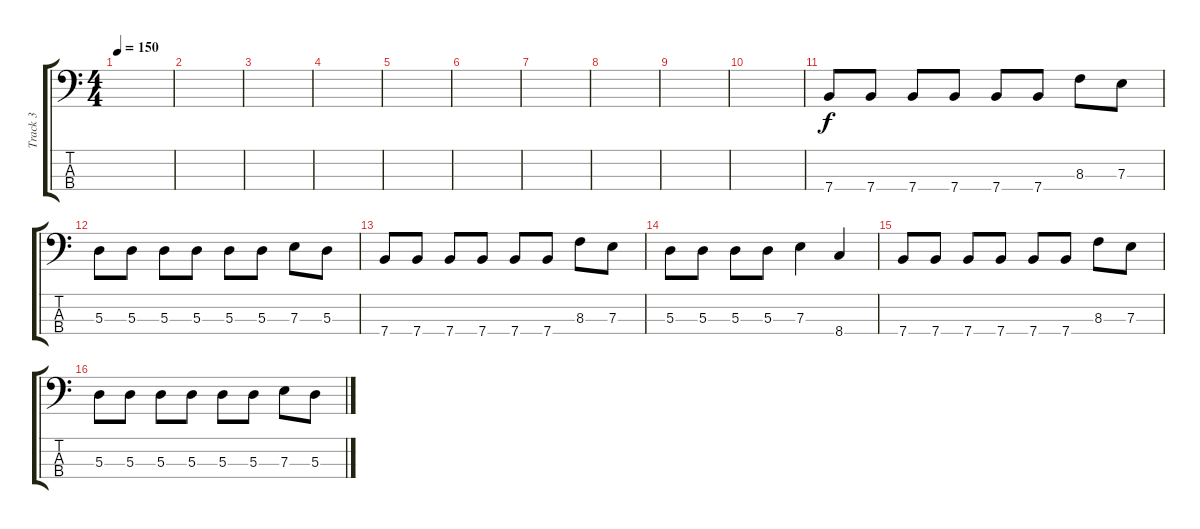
\track ("Track 3" "Track 3") {instrument electricbassfinger}
\staff {score tabs}
\tuning (G2 D2 A1 E1) {hide}
\ts (4 4)
\tempo 150
\clef f4
\ks c
|
|
|
|
|
|
|
|
|
|
7.4.8 7.4.8 7.4.8 7.4.8 7.4.8 7.4.8 8.3.8 7.3.8 |
5.3.8 5.3.8 5.3.8 5.3.8 5.3.8 5.3.8 7.3.8 5.3.8 |
7.4.8 7.4.8 7.4.8 7.4.8 7.4.8 7.4.8 8.3.8 7.3.8 |
5.3.8 5.3.8 5.3.8 5.3.8 7.3.4 8.4.4 |
7.4.8 7.4.8 7.4.8 7.4.8 7.4.8 7.4.8 8.3.8 7.3.8 |
5.3.8 5.3.8 5.3.8 5.3.8 5.3.8 5.3.8 7.3.8 5.3.8
